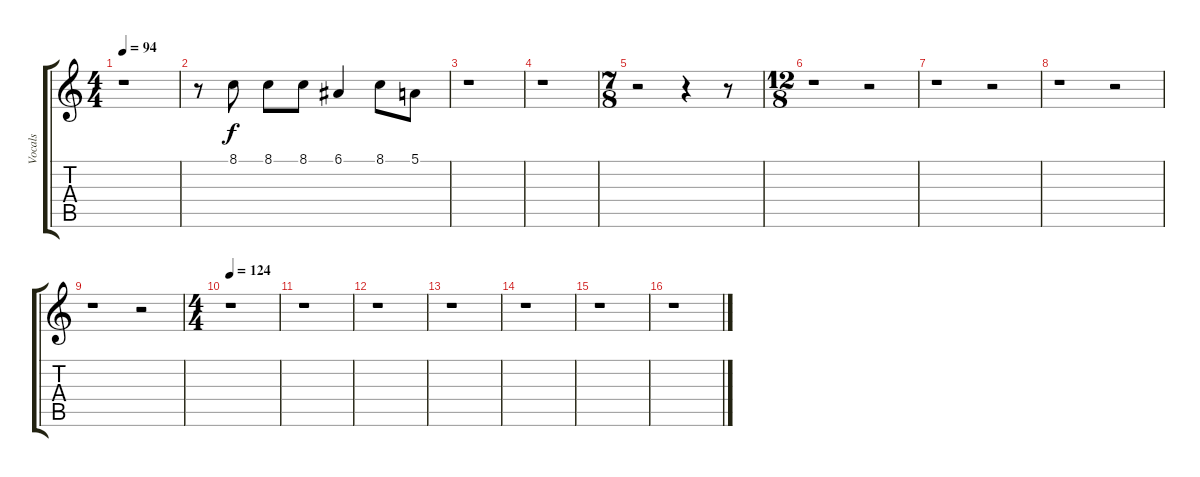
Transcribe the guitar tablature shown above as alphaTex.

\track ("Vocals" "Vocals") {instrument cello}
\staff {score tabs}
\tuning (E4 B3 G3 D3 A2 D2) {hide}
\ts (4 4)
\tempo 94
\clef g2
\ks c
r.1{dy f} |
r.8 8.1.8 8.1.8 8.1.8 6.1.4 8.1.8 5.1.8 |
r.1 |
r.1 |
\ts (7 8)
r.2 r.4 r.8 |
\ts (12 8)
r.1 r.2 |
r.1 r.2 |
r.1 r.2 |
r.1 r.2 |
\ts (4 4)
\tempo 124
r.1 |
r.1 |
r.1 |
r.1 |
r.1 |
r.1 |
r.1
